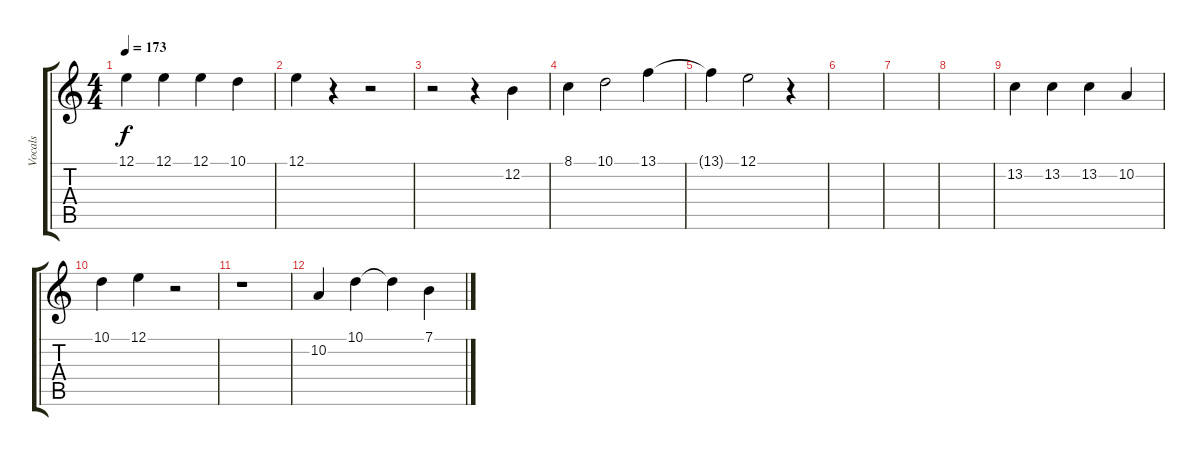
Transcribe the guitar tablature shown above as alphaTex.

\track ("Vocals" "Vocals") {instrument synthvoice}
\staff {score tabs}
\tuning (E4 B3 G3 D3 A2 E2) {hide}
\ts (4 4)
\tempo 173
\clef g2
\ks c
12.1.4{dy f} 12.1.4 12.1.4 10.1.4 |
12.1.4 r.4 r.2 |
r.2 r.4 12.2.4 |
8.1.4 10.1.2 13.1.4 |
13.1{t}.4 12.1.2 r.4 |
|
|
|
13.2.4 13.2.4 13.2.4 10.2.4 |
10.1.4 12.1.4 r.2 |
r.1 |
10.2.4 10.1.4 10.1{t}.4 7.1.4
